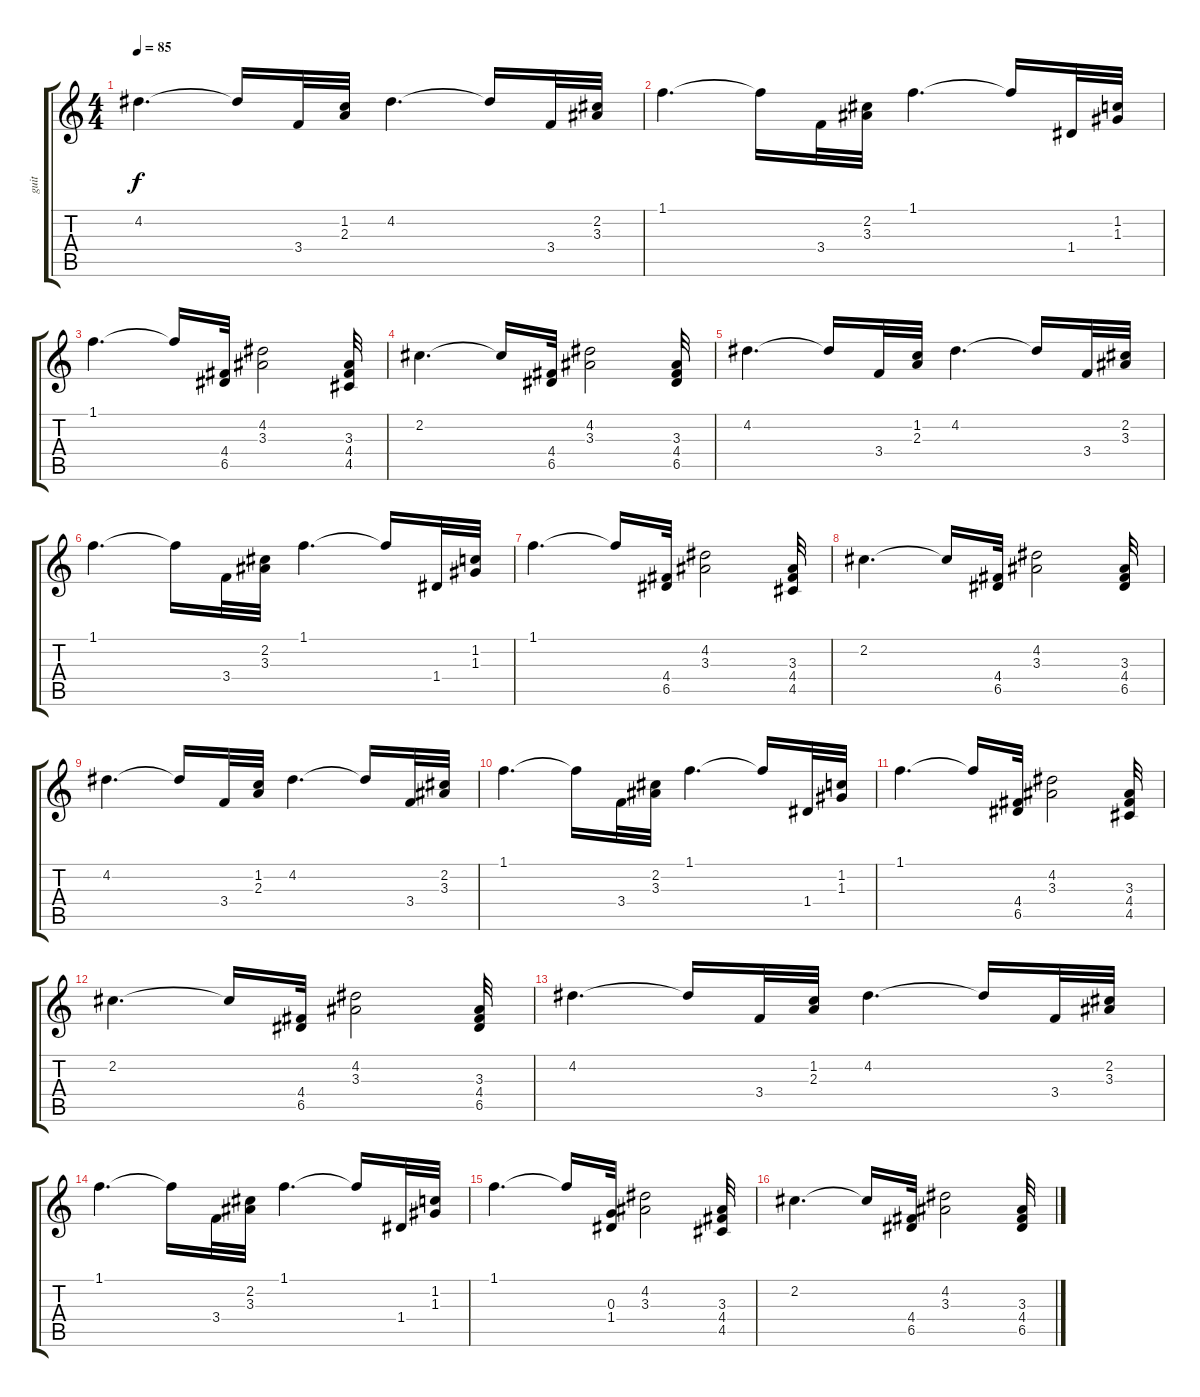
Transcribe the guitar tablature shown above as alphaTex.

\track ("guit" "guit") {instrument acousticguitarsteel}
\staff {score tabs}
\tuning (E4 B3 G3 D3 A2 E2) {hide}
\ts (4 4)
\tempo 85
\clef g2
\ks c
4.2.4{d dy f} 4.2{t}.16 3.4.32{balance 16} (1.2 2.3).32 4.2.4{d} 4.2{t}.16 3.4.32{balance 0} (2.2 3.3).32 |
1.1.4{d} 1.1{t}.16 3.4.32{balance 16} (2.2 3.3).32 1.1.4{d} 1.1{t}.16 1.4.32{balance 0} (1.2 1.3).32 |
1.1.4{d} 1.1{t}.16 (4.4 6.5).32{balance 16} (4.2 3.3).2 (3.3 4.4 4.5).32{balance 0} |
2.2.4{d} 2.2{t}.16 (4.4 6.5).32{balance 16} (4.2 3.3).2 (3.3 4.4 6.5).32{balance 0} |
4.2.4{d} 4.2{t}.16 3.4.32{balance 16} (1.2 2.3).32 4.2.4{d} 4.2{t}.16 3.4.32{balance 0} (2.2 3.3).32 |
1.1.4{d} 1.1{t}.16 3.4.32{balance 16} (2.2 3.3).32 1.1.4{d} 1.1{t}.16 1.4.32{balance 0} (1.2 1.3).32 |
1.1.4{d} 1.1{t}.16 (4.4 6.5).32{volume 8 balance 16} (4.2 3.3).2 (3.3 4.4 4.5).32{volume 10 balance 0} |
2.2.4{d} 2.2{t}.16 (4.4 6.5).32{volume 8 balance 16} (4.2 3.3).2 (3.3 4.4 6.5).32{volume 10 balance 0} |
4.2.4{d} 4.2{t}.16 3.4.32{volume 8 balance 16} (1.2 2.3).32 4.2.4{d} 4.2{t}.16 3.4.32{volume 10 balance 0} (2.2 3.3).32 |
1.1.4{d} 1.1{t}.16 3.4.32{volume 8 balance 16} (2.2 3.3).32 1.1.4{d} 1.1{t}.16 1.4.32{volume 10 balance 0} (1.2 1.3).32 |
1.1.4{d} 1.1{t}.16 (4.4 6.5).32{volume 8 balance 16} (4.2 3.3).2 (3.3 4.4 4.5).32{volume 10 balance 0} |
2.2.4{d} 2.2{t}.16 (4.4 6.5).32{volume 8 balance 16} (4.2 3.3).2 (3.3 4.4 6.5).32{volume 10 balance 0} |
4.2.4{d} 4.2{t}.16 3.4.32{volume 8 balance 16} (1.2 2.3).32 4.2.4{d} 4.2{t}.16 3.4.32{volume 10 balance 0} (2.2 3.3).32 |
1.1.4{d} 1.1{t}.16 3.4.32{volume 8 balance 16} (2.2 3.3).32 1.1.4{d} 1.1{t}.16 1.4.32{volume 10} (1.2 1.3).32{balance 0} |
1.1.4{d} 1.1{t}.16 (0.3 1.4).32{volume 8 balance 16} (4.2 3.3).2 (3.3 4.4 4.5).32{volume 10 balance 0} |
2.2.4{d} 2.2{t}.16 (4.4 6.5).32{volume 8 balance 16} (4.2 3.3).2 (3.3 4.4 6.5).32{volume 10 balance 0}
